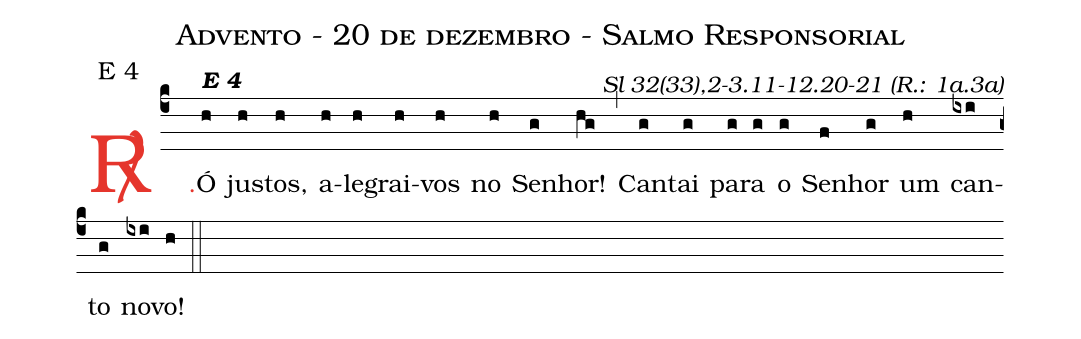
name: Advento - 20 de dezembro - Salmo Responsorial;
mode: E 4;
commentary: Sl 32(33),2-3.11-12.20-21 (R.: 1a.3a);
%%
(c4)

<c><sp>R/</sp>.</c>() Ó<alt>\textbf{E 4}</alt>(h) jus(h)tos,(h) a(h)le(h)grai-(h)vos(h) no(h) Se(g)nhor!(hg) (,) Can(g)tai(g) pa(g)ra(g) o(g) Se(f)nhor(g) um(h) can(ixi)to(g) no(ixi)vo!(h)

(::)
